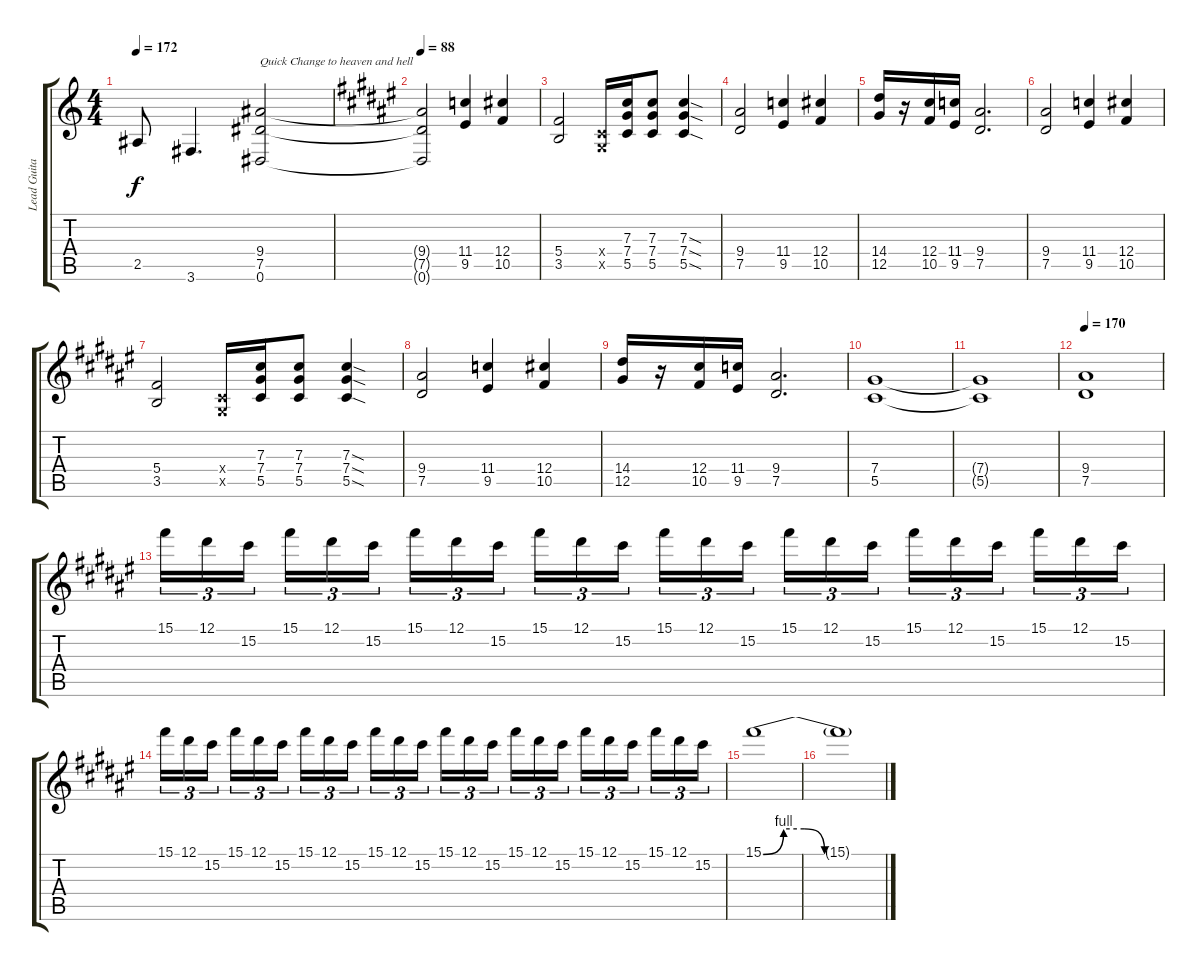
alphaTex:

\track ("Lead Guitar" "Lead Guita") {instrument distortionguitar}
\staff {score tabs}
\tuning (Eb4 Bb3 Gb3 Db3 Ab2 Eb2) {hide}
\ts (4 4)
\tempo 172
\clef g2
\ks c
2.5.8{dy f} 3.6.4{d} (9.4 7.5 0.6).2{txt "Quick Change to heaven and hell"} |
\tempo 88
\ks f#
(9.4{t} 7.5{t} 0.6{t}).2 (11.4 9.5).4 (12.4 10.5).4 |
(5.4 3.5).2 (0.4{x} 0.5{x}).16 (7.3 7.4 5.5).16 (7.3 7.4 5.5).8 (7.3{sod} 7.4{sod} 5.5{sod}).4 |
(9.4 7.5).2 (11.4 9.5).4 (12.4 10.5).4 |
(14.4 12.5).16 r.16 (12.4 10.5).16 (11.4 9.5).16 (9.4 7.5).2{d} |
(9.4 7.5).2 (11.4 9.5).4 (12.4 10.5).4 |
(5.4 3.5).2 (0.4{x} 0.5{x}).16 (7.3 7.4 5.5).16 (7.3 7.4 5.5).8 (7.3{sod} 7.4{sod} 5.5{sod}).4 |
(9.4 7.5).2 (11.4 9.5).4 (12.4 10.5).4 |
(14.4 12.5).16 r.16 (12.4 10.5).16 (11.4 9.5).16 (9.4 7.5).2{d} |
(7.4 5.5).1 |
(7.4{t} 5.5{t}).1 |
\tempo 170
(9.4 7.5).1 |
15.1.16{tu (3 2)} 12.1.16{tu (3 2)} 15.2.16{tu (3 2) beam splitsecondary} 15.1.16{tu (3 2)} 12.1.16{tu (3 2)} 15.2.16{tu (3 2)} 15.1.16{tu (3 2)} 12.1.16{tu (3 2)} 15.2.16{tu (3 2) beam splitsecondary} 15.1.16{tu (3 2)} 12.1.16{tu (3 2)} 15.2.16{tu (3 2)} 15.1.16{tu (3 2)} 12.1.16{tu (3 2)} 15.2.16{tu (3 2) beam splitsecondary} 15.1.16{tu (3 2)} 12.1.16{tu (3 2)} 15.2.16{tu (3 2)} 15.1.16{tu (3 2)} 12.1.16{tu (3 2)} 15.2.16{tu (3 2) beam splitsecondary} 15.1.16{tu (3 2)} 12.1.16{tu (3 2)} 15.2.16{tu (3 2)} |
15.1.16{tu (3 2)} 12.1.16{tu (3 2)} 15.2.16{tu (3 2) beam splitsecondary} 15.1.16{tu (3 2)} 12.1.16{tu (3 2)} 15.2.16{tu (3 2)} 15.1.16{tu (3 2)} 12.1.16{tu (3 2)} 15.2.16{tu (3 2) beam splitsecondary} 15.1.16{tu (3 2)} 12.1.16{tu (3 2)} 15.2.16{tu (3 2)} 15.1.16{tu (3 2)} 12.1.16{tu (3 2)} 15.2.16{tu (3 2) beam splitsecondary} 15.1.16{tu (3 2)} 12.1.16{tu (3 2)} 15.2.16{tu (3 2)} 15.1.16{tu (3 2)} 12.1.16{tu (3 2)} 15.2.16{tu (3 2) beam splitsecondary} 15.1.16{tu (3 2)} 12.1.16{tu (3 2)} 15.2.16{tu (3 2)} |
15.1{be (custom 0 0 10 4 20 4 30 0 60 0)}.1 |
15.1{t}.1
